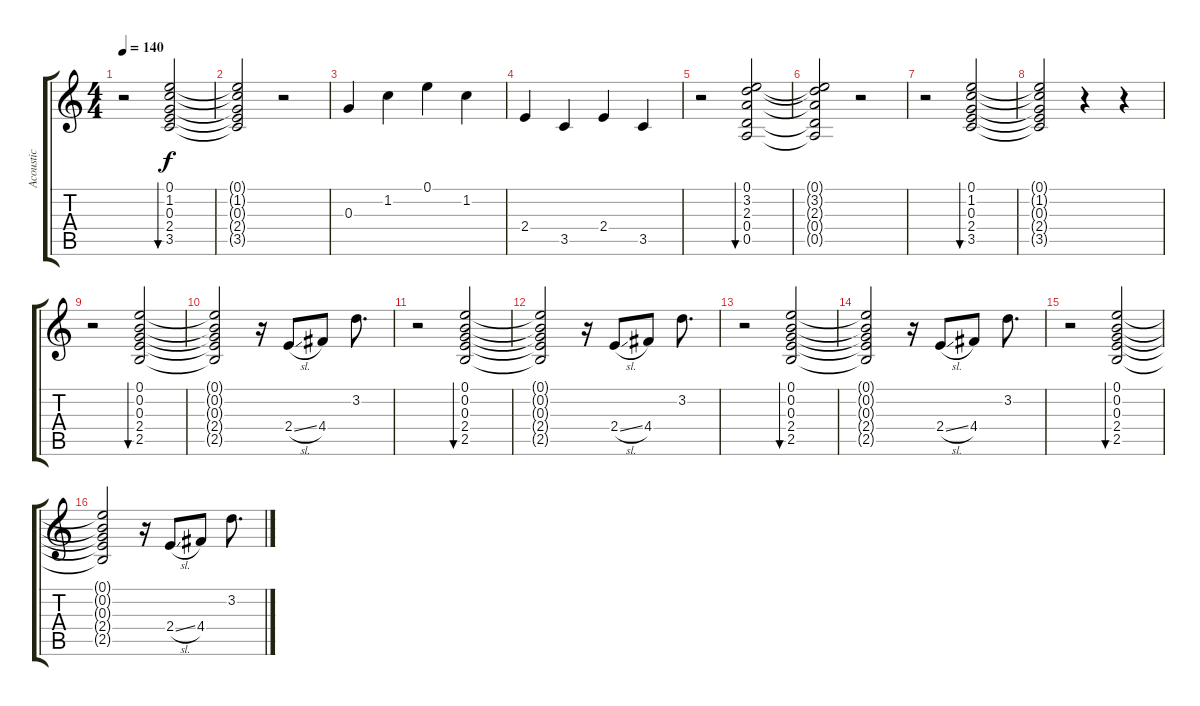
\track ("Acoustic" "Acoustic") {instrument electricguitarclean}
\staff {score tabs}
\tuning (E4 B3 G3 D3 A2 E2) {hide}
\ts (4 4)
\tempo 140
\clef g2
\ks c
r.2{dy f} (0.1 1.2 0.3 2.4 3.5).2{bu 240} |
(0.1{t} 1.2{t} 0.3{t} 2.4{t} 3.5{t}).2 r.2 |
0.3.4 1.2.4 0.1.4 1.2.4 |
2.4.4 3.5.4 2.4.4 3.5.4 |
r.2 (0.1 3.2 2.3 0.4 0.5).2{bu 240} |
(0.1{t} 3.2{t} 2.3{t} 0.4{t} 0.5{t}).2 r.2 |
r.2 (0.1 1.2 0.3 2.4 3.5).2{bu 240} |
(0.1{t} 1.2{t} 0.3{t} 2.4{t} 3.5{t}).2 r.4 r.4 |
r.2 (0.1 0.2 0.3 2.4 2.5).2{bu 240} |
(0.1{t} 0.2{t} 0.3{t} 2.4{t} 2.5{t}).2 r.16 2.4{sl}.8 4.4.8 3.2.8{d} |
r.2 (0.1 0.2 0.3 2.4 2.5).2{bu 240} |
(0.1{t} 0.2{t} 0.3{t} 2.4{t} 2.5{t}).2 r.16 2.4{sl}.8 4.4.8 3.2.8{d} |
r.2 (0.1 0.2 0.3 2.4 2.5).2{bu 240} |
(0.1{t} 0.2{t} 0.3{t} 2.4{t} 2.5{t}).2 r.16 2.4{sl}.8 4.4.8 3.2.8{d} |
r.2 (0.1 0.2 0.3 2.4 2.5).2{bu 240} |
(0.1{t} 0.2{t} 0.3{t} 2.4{t} 2.5{t}).2 r.16 2.4{sl}.8 4.4.8 3.2.8{d}
